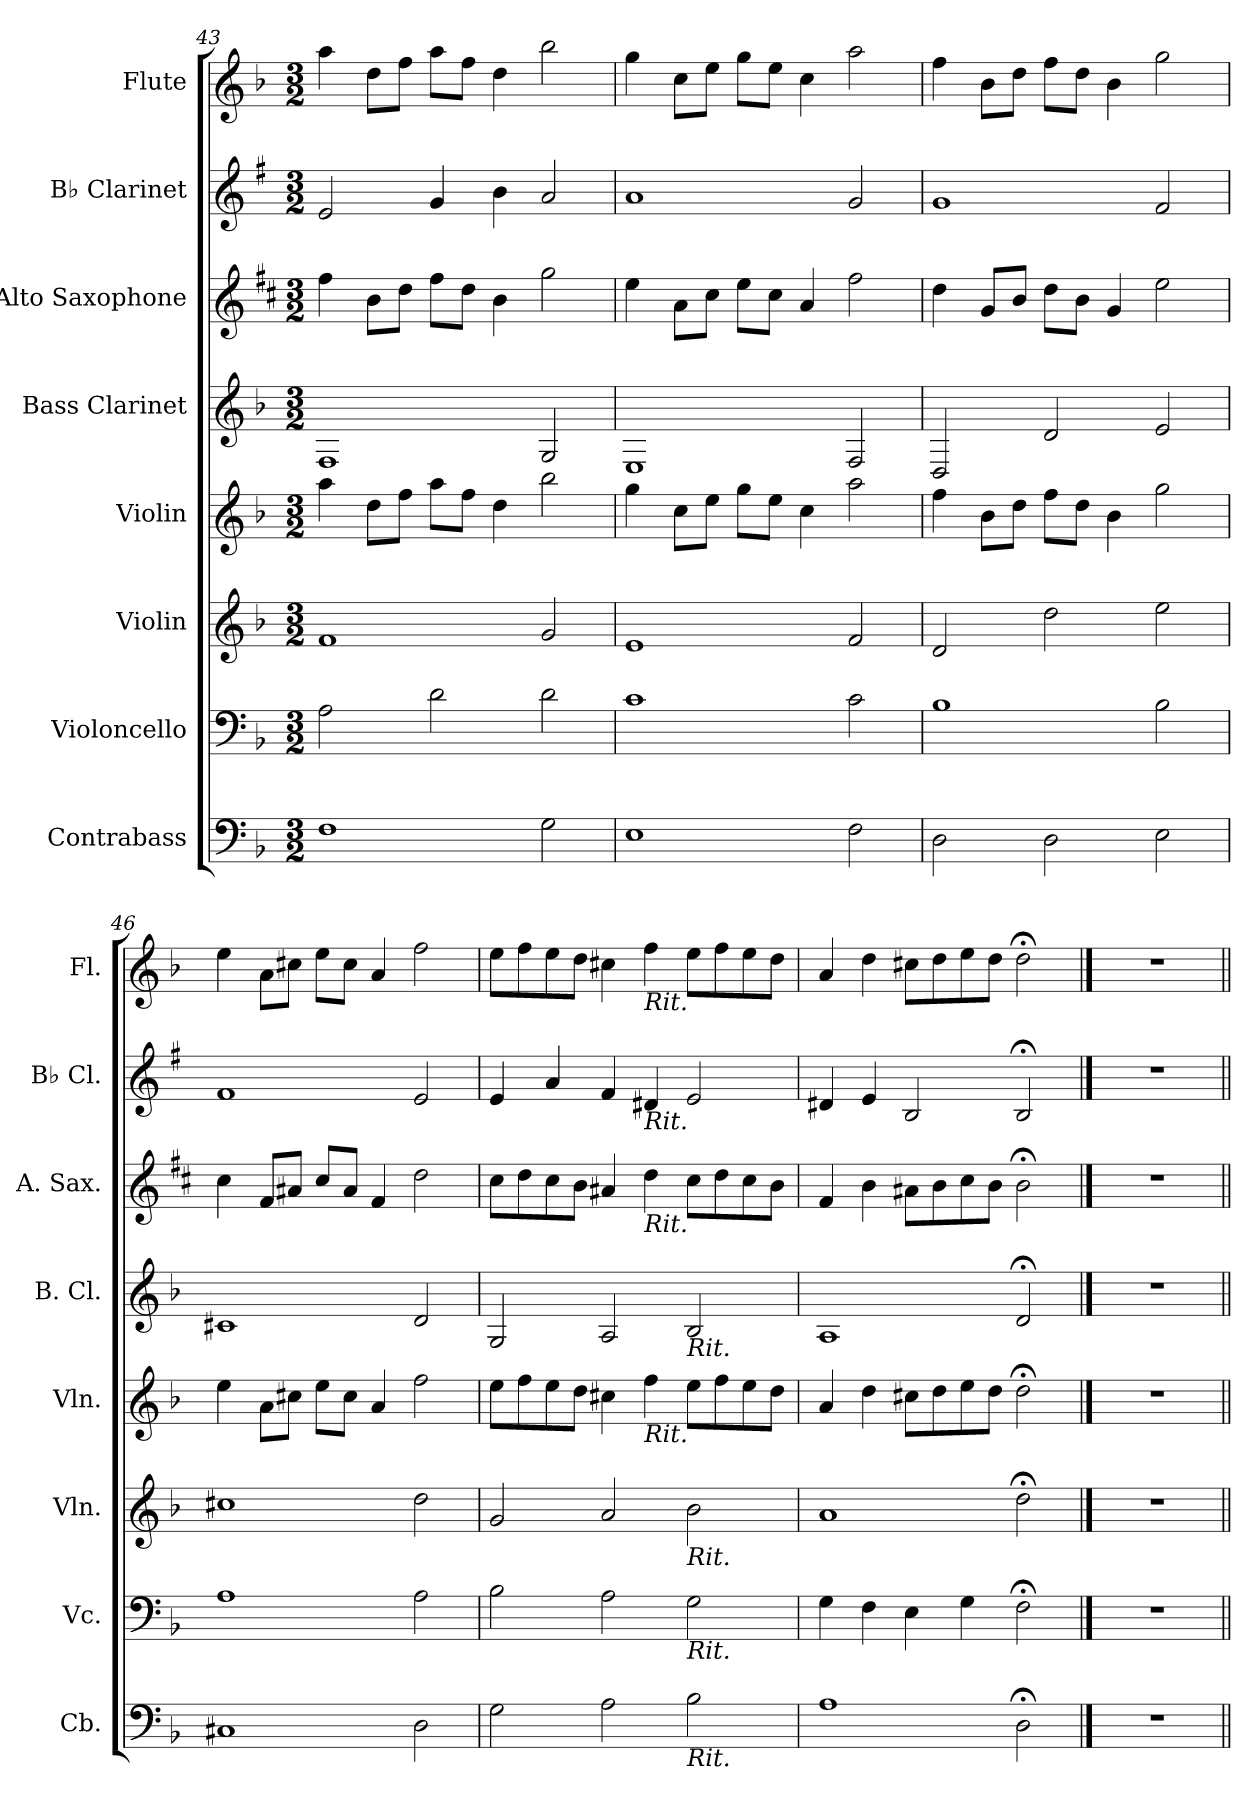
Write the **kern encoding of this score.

**kern	**kern	**kern	**kern	**kern	**kern	**kern	**kern
*part8	*part7	*part6	*part5	*part4	*part3	*part2	*part1
*staff8	*staff7	*staff6	*staff5	*staff4	*staff3	*staff2	*staff1
*I"Contrabass	*I"Violoncello	*I"Violin	*I"Violin	*I"Bass Clarinet	*I"Alto Saxophone	*I"B♭ Clarinet	*I"Flute
*I'Cb.	*I'Vc.	*I'Vln.	*I'Vln.	*I'B. Cl.	*I'A. Sax.	*I'B♭ Cl.	*I'Fl.
*clefF4	*clefF4	*clefG2	*clefG2	*clefG2	*clefG2	*clefG2	*clefG2
*ITrd7c12	*	*	*	*ITrd8c14	*ITrd5c9	*ITrd1c2	*
*k[b-]	*k[b-]	*k[b-]	*k[b-]	*k[b-]	*k[b-]	*k[b-]	*k[b-]
*M3/2	*M3/2	*M3/2	*M3/2	*M3/2	*M3/2	*M3/2	*M3/2
=43	=43	=43	=43	=43	=43	=43	=43
1FF	2A\	1f	4aa\	1FF	4a\	2d/	4aa\
.	.	.	8dd\L	.	8d\L	.	8dd\L
.	.	.	8ff\J	.	8f\J	.	8ff\J
.	2d\	.	8aa\L	.	8a\L	4f/	8aa\L
.	.	.	8ff\J	.	8f\J	.	8ff\J
.	.	.	4dd\	.	4d\	4a\	4dd\
2GG\	2d\	2g/	2bb-\	2GG/	2b-\	2g/	2bb-\
=44	=44	=44	=44	=44	=44	=44	=44
1EE	1c	1e	4gg\	1EE	4g\	1g	4gg\
.	.	.	8cc\L	.	8c\L	.	8cc\L
.	.	.	8ee\J	.	8e\J	.	8ee\J
.	.	.	8gg\L	.	8g\L	.	8gg\L
.	.	.	8ee\J	.	8e\J	.	8ee\J
.	.	.	4cc\	.	4c/	.	4cc\
2FF\	2c\	2f/	2aa\	2FF/	2a\	2f/	2aa\
=45	=45	=45	=45	=45	=45	=45	=45
2DD\	1B-	2d/	4ff\	2DD/	4f\	1f	4ff\
.	.	.	8b-\L	.	8B-/L	.	8b-\L
.	.	.	8dd\J	.	8d/J	.	8dd\J
2DD\	.	2dd\	8ff\L	2D/	8f\L	.	8ff\L
.	.	.	8dd\J	.	8d\J	.	8dd\J
.	.	.	4b-\	.	4B-/	.	4b-\
2EE\	2B-\	2ee\	2gg\	2E/	2g\	2e/	2gg\
!!LO:PB:g=z
=46	=46	=46	=46	=46	=46	=46	=46
1CC#X	1A	1cc#X	4ee\	1C#X	4e\	1e	4ee\
.	.	.	8a\L	.	8A/L	.	8a\L
.	.	.	8cc#X\J	.	8c#X/J	.	8cc#X\J
.	.	.	8ee\L	.	8e/L	.	8ee\L
.	.	.	8cc#\J	.	8c#/J	.	8cc#\J
.	.	.	4a/	.	4A/	.	4a/
2DD\	2A\	2dd\	2ff\	2D/	2f\	2d/	2ff\
=47	=47	=47	=47	=47	=47	=47	=47
2GG\	2B-\	2g/	8ee\L	2GG/	8e\L	4d/	8ee\L
.	.	.	8ff\	.	8f\	.	8ff\
.	.	.	8ee\	.	8e\	4g/	8ee\
.	.	.	8dd\J	.	8d\J	.	8dd\J
2AA\	2A\	2a/	4cc#X\	2AA/	4c#X/	4e/	4cc#X\
!	!	!	!	!	!	!	!LO:TX:b:i:t=Rit.
!	!	!	!	!	!	!LO:TX:b:i:t=Rit.	!
!	!	!	!	!	!LO:TX:b:i:t=Rit.	!	!
!	!	!	!LO:TX:b:i:t=Rit.	!	!	!	!
.	.	.	4ff\	.	4f\	4c#X/	4ff\
!	!	!	!	!LO:TX:b:i:t=Rit.	!	!	!
!	!	!LO:TX:b:i:t=Rit.	!	!	!	!	!
!	!LO:TX:b:i:t=Rit.	!	!	!	!	!	!
!LO:TX:b:i:t=Rit.	!	!	!	!	!	!	!
2BB-\	2G\	2b-\	8ee\L	2BB-/	8e\L	2d/	8ee\L
.	.	.	8ff\	.	8f\	.	8ff\
.	.	.	8ee\	.	8e\	.	8ee\
.	.	.	8dd\J	.	8d\J	.	8dd\J
=48	=48	=48	=48	=48	=48	=48	=48
1AA	4G\	1a	4a/	1AA	4A/	4c#X/	4a/
.	4F\	.	4dd\	.	4d\	4d/	4dd\
.	4E\	.	8cc#X\L	.	8c#X\L	2A/	8cc#X\L
.	.	.	8dd\	.	8d\	.	8dd\
.	4G\	.	8ee\	.	8e\	.	8ee\
.	.	.	8dd\J	.	8d\J	.	8dd\J
2DD;<\	2F;<\	2dd;<\	2dd;<\	2D;</	2d;<\	2A;</	2dd;<\
==49	==49	==49	==49	==49	==49	==49	==49
1.r	1.r	1.r	1.r	1.r	1.r	1.r	1.r
=||	=||	=||	=||	=||	=||	=||	=||
*-	*-	*-	*-	*-	*-	*-	*-
